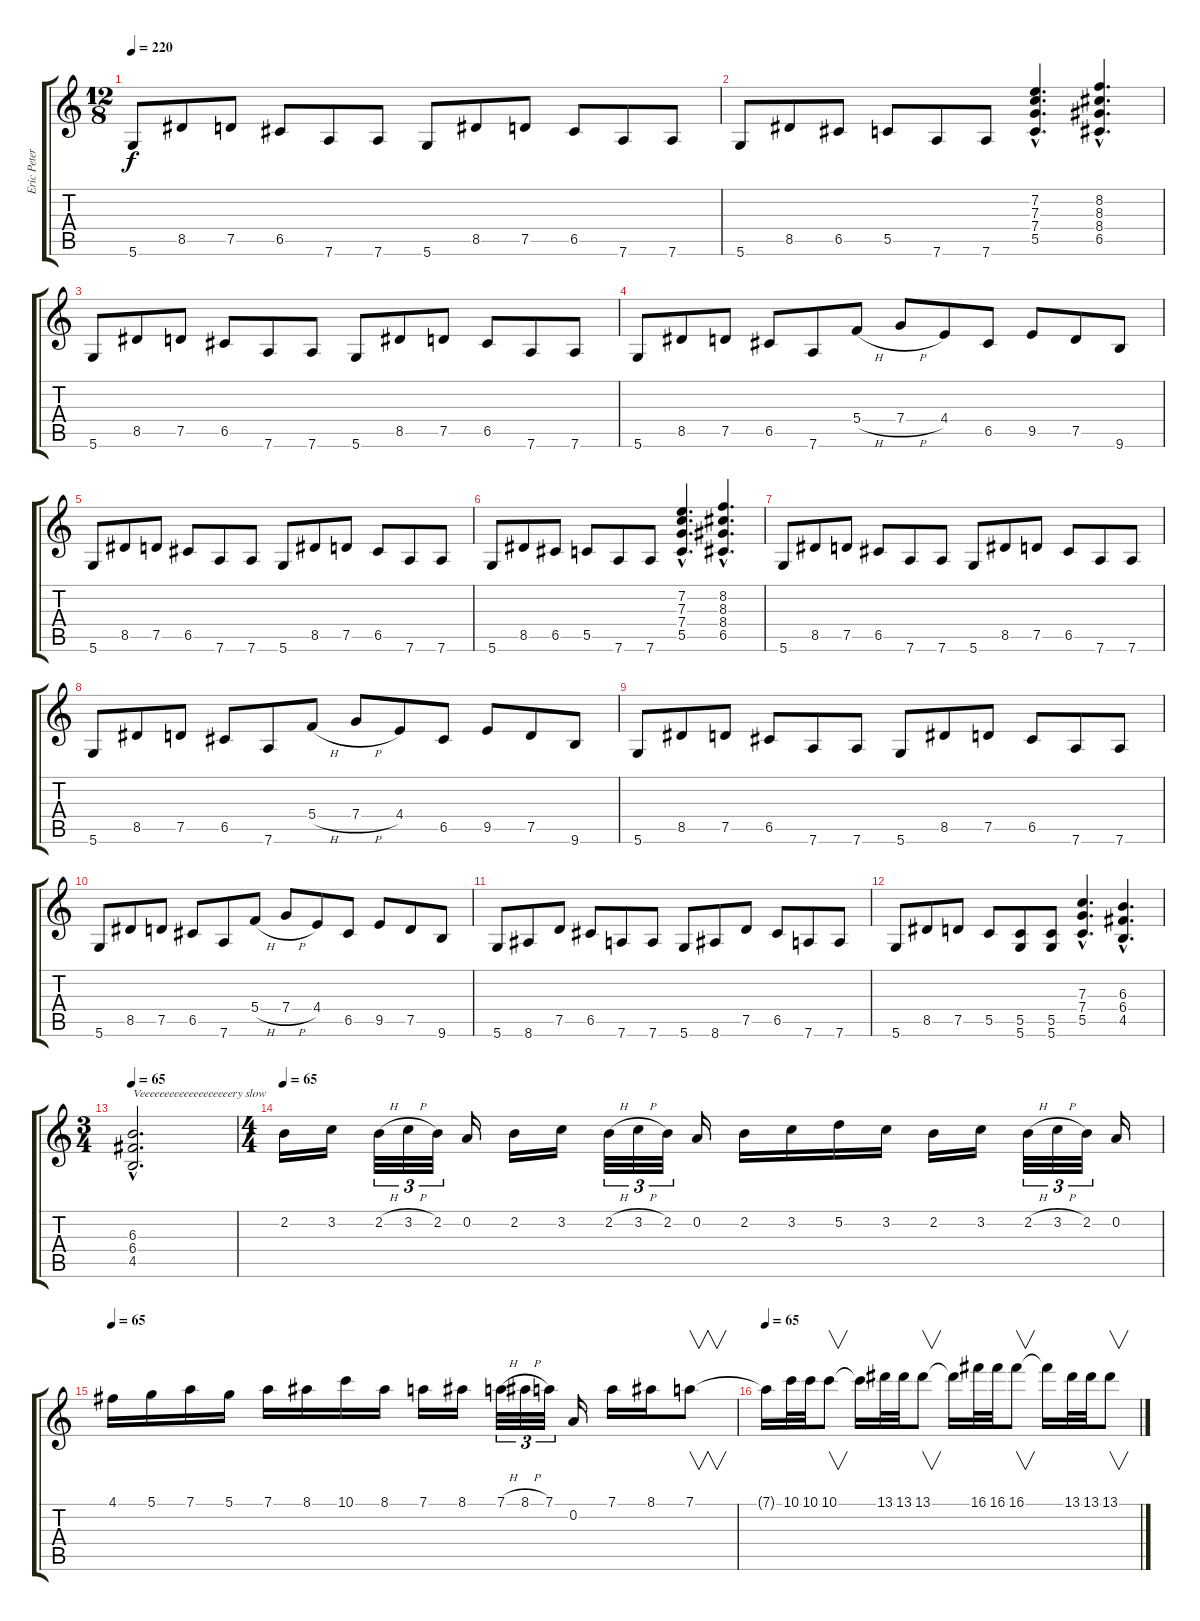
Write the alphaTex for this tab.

\track ("Eric Peterson" "Eric Peter") {instrument distortionguitar}
\staff {score tabs}
\tuning (D4 A3 F3 C3 G2 D2) {hide}
\ts (12 8)
\tempo 220
\clef g2
\ks c
5.6.8{dy f} 8.5.8 7.5.8 6.5.8 7.6.8 7.6.8 5.6.8 8.5.8 7.5.8 6.5.8 7.6.8 7.6.8 |
5.6.8 8.5.8 6.5.8 5.5.8 7.6.8 7.6.8 (7.2{hac} 7.3{hac} 7.4{hac} 5.5{hac}).4{d} (8.2{hac} 8.3{hac} 8.4{hac} 6.5{hac}).4{d} |
5.6.8 8.5.8 7.5.8 6.5.8 7.6.8 7.6.8 5.6.8 8.5.8 7.5.8 6.5.8 7.6.8 7.6.8 |
5.6.8 8.5.8 7.5.8 6.5.8 7.6.8 5.4{h}.8 7.4{h}.8 4.4.8 6.5.8 9.5.8 7.5.8 9.6.8 |
5.6.8 8.5.8 7.5.8 6.5.8 7.6.8 7.6.8 5.6.8 8.5.8 7.5.8 6.5.8 7.6.8 7.6.8 |
5.6.8 8.5.8 6.5.8 5.5.8 7.6.8 7.6.8 (7.2{hac} 7.3{hac} 7.4{hac} 5.5{hac}).4{d} (8.2{hac} 8.3{hac} 8.4{hac} 6.5{hac}).4{d} |
5.6.8 8.5.8 7.5.8 6.5.8 7.6.8 7.6.8 5.6.8 8.5.8 7.5.8 6.5.8 7.6.8 7.6.8 |
5.6.8 8.5.8 7.5.8 6.5.8 7.6.8 5.4{h}.8 7.4{h}.8 4.4.8 6.5.8 9.5.8 7.5.8 9.6.8 |
5.6.8 8.5.8 7.5.8 6.5.8 7.6.8 7.6.8 5.6.8 8.5.8 7.5.8 6.5.8 7.6.8 7.6.8 |
5.6.8 8.5.8 7.5.8 6.5.8 7.6.8 5.4{h}.8 7.4{h}.8 4.4.8 6.5.8 9.5.8 7.5.8 9.6.8 |
5.6.8 8.6.8 7.5.8 6.5.8 7.6.8 7.6.8 5.6.8 8.6.8 7.5.8 6.5.8 7.6.8 7.6.8 |
5.6.8 8.5.8 7.5.8 5.5.8 (5.5 5.6).8 (5.5 5.6).8 (7.3{hac} 7.4{hac} 5.5{hac}).4{d} (6.3{hac} 6.4{hac} 4.5{hac}).4{d} |
\ts (3 4)
\tempo 65
(6.3{hac} 6.4{hac} 4.5{hac}).2{d txt "Veeeeeeeeeeeeeeeeeeery slow"} |
\ts (4 4)
\tempo 65
2.2.16 3.2.16 2.2{h}.32{tu (3 2)} 3.2{h}.32{tu (3 2)} 2.2.32{tu (3 2)} 0.2.16 2.2.16 3.2.16 2.2{h}.32{tu (3 2)} 3.2{h}.32{tu (3 2)} 2.2.32{tu (3 2)} 0.2.16 2.2.16 3.2.16 5.2.16 3.2.16 2.2.16 3.2.16 2.2{h}.32{tu (3 2)} 3.2{h}.32{tu (3 2)} 2.2.32{tu (3 2)} 0.2.16 |
\tempo 65
4.1.16 5.1.16 7.1.16 5.1.16 7.1.16 8.1.16 10.1.16 8.1.16 7.1.16 8.1.16 7.1{h}.32{tu (3 2)} 8.1{h}.32{tu (3 2)} 7.1.32{tu (3 2)} 0.2.16 7.1.16 8.1.16 7.1.8{v} |
\tempo 65
7.1{t}.16 10.1.32 10.1.32 10.1.8{v} 10.1{t}.16 13.1.32 13.1.32 13.1.8{v} 13.1{t}.16 16.1.32 16.1.32 16.1.8{v} 16.1{t}.16 13.1.32 13.1.32 13.1.8{v}
